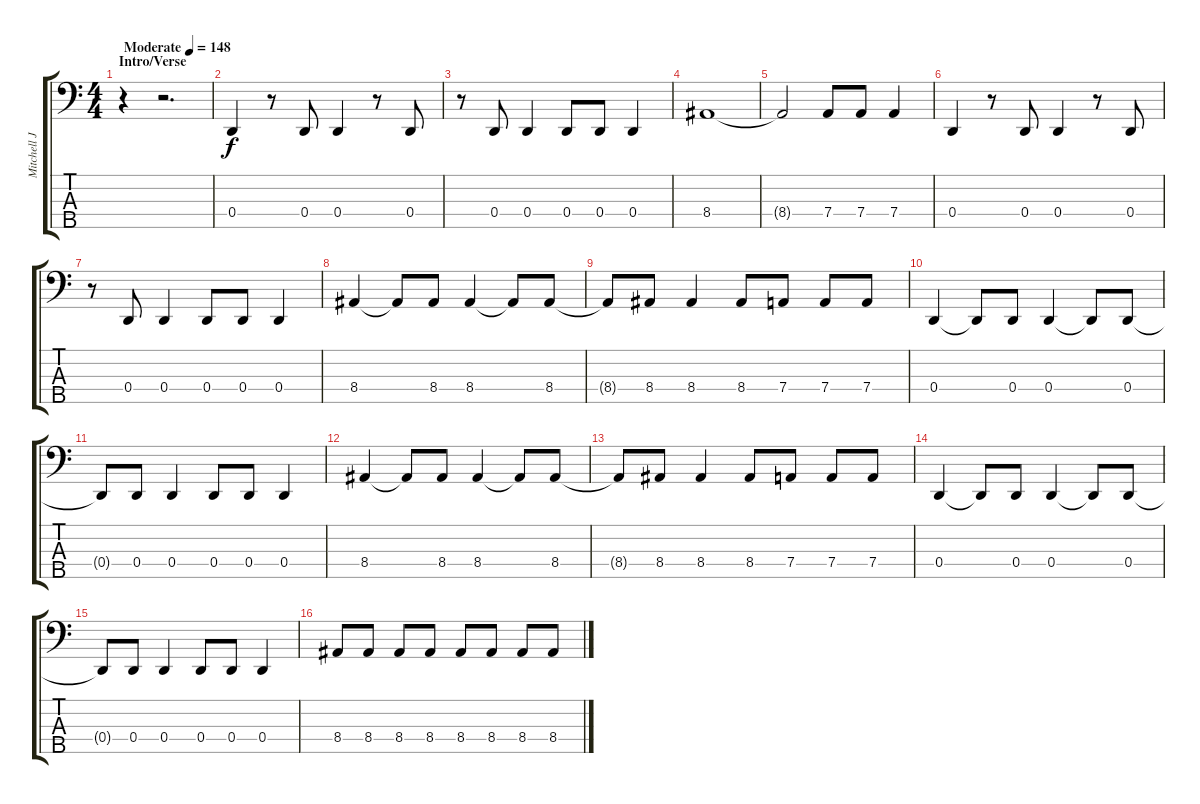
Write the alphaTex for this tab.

\track ("Mitchell James" "Mitchell J") {instrument electricbassfinger}
\staff {score tabs}
\tuning (G2 D2 A1 D1 B0) {hide}
\ts (4 4)
\section ("" "Intro/Verse")
\tempo (148 "Moderate")
\clef f4
\ks c
r.4{dy f instrument electricbassfinger} r.2{d} |
0.4.4 r.8 0.4.8 0.4.4 r.8 0.4.8 |
r.8 0.4.8 0.4.4 0.4.8 0.4.8 0.4.4 |
8.4.1 |
8.4{t}.2 7.4.8 7.4.8 7.4.4 |
0.4.4 r.8 0.4.8 0.4.4 r.8 0.4.8 |
r.8 0.4.8 0.4.4 0.4.8 0.4.8 0.4.4 |
8.4.4 8.4{t}.8 8.4.8 8.4.4 8.4{t}.8 8.4.8 |
8.4{t}.8 8.4.8 8.4.4 8.4.8 7.4.8 7.4.8 7.4.8 |
0.4.4 0.4{t}.8 0.4.8 0.4.4 0.4{t}.8 0.4.8 |
0.4{t}.8 0.4.8 0.4.4 0.4.8 0.4.8 0.4.4 |
8.4.4 8.4{t}.8 8.4.8 8.4.4 8.4{t}.8 8.4.8 |
8.4{t}.8 8.4.8 8.4.4 8.4.8 7.4.8 7.4.8 7.4.8 |
0.4.4 0.4{t}.8 0.4.8 0.4.4 0.4{t}.8 0.4.8 |
0.4{t}.8 0.4.8 0.4.4 0.4.8 0.4.8 0.4.4 |
8.4.8 8.4.8 8.4.8 8.4.8 8.4.8 8.4.8 8.4.8 8.4.8
